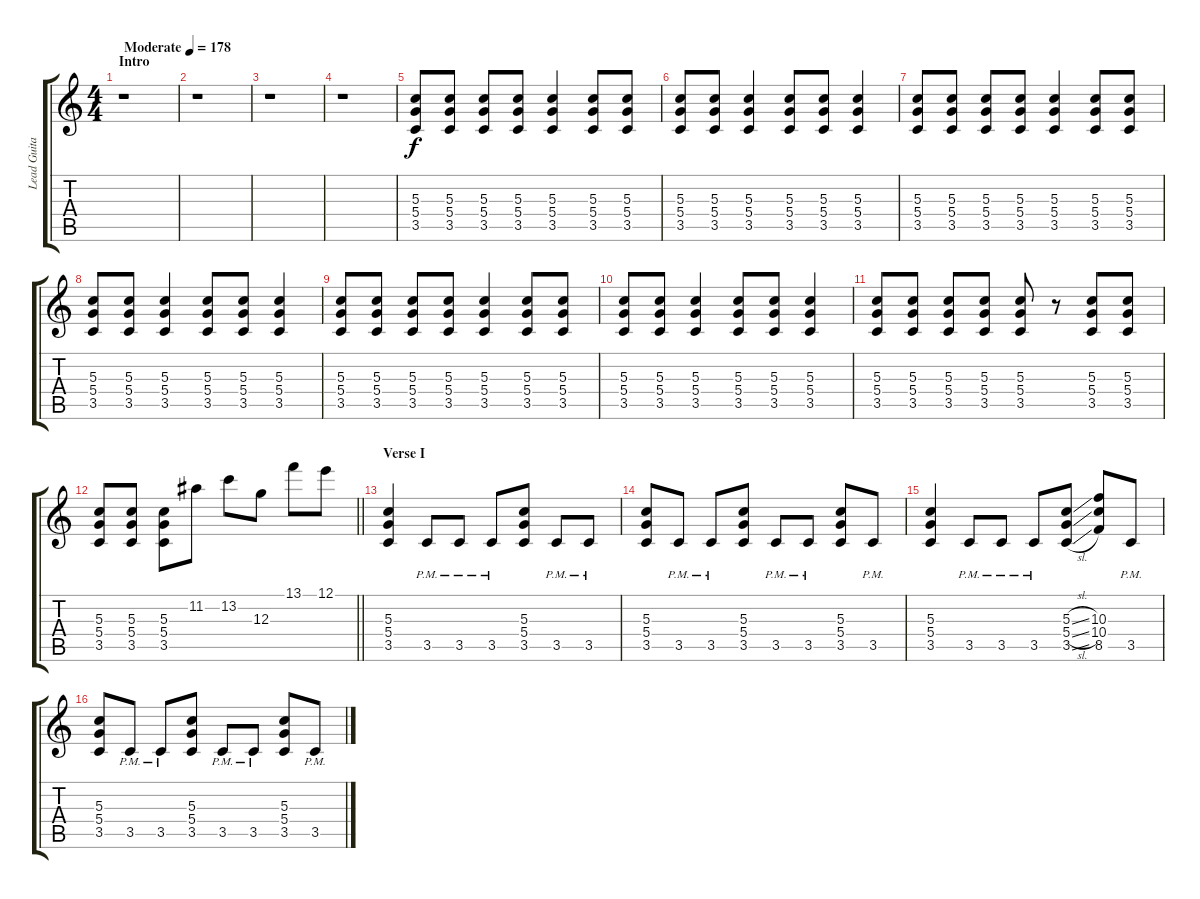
\track ("Lead Guitar II" "Lead Guita") {instrument overdrivenguitar}
\staff {score tabs}
\tuning (E4 B3 G3 D3 A2 E2) {hide}
\ts (4 4)
\section ("" "Intro")
\tempo (178 "Moderate")
\clef g2
\ks c
r.1{dy f instrument overdrivenguitar} |
r.1 |
r.1 |
r.1 |
(5.3 5.4 3.5).8 (5.3 5.4 3.5).8 (5.3 5.4 3.5).8 (5.3 5.4 3.5).8 (5.3 5.4 3.5).4 (5.3 5.4 3.5).8 (5.3 5.4 3.5).8 |
(5.3 5.4 3.5).8 (5.3 5.4 3.5).8 (5.3 5.4 3.5).4 (5.3 5.4 3.5).8 (5.3 5.4 3.5).8 (5.3 5.4 3.5).4 |
(5.3 5.4 3.5).8 (5.3 5.4 3.5).8 (5.3 5.4 3.5).8 (5.3 5.4 3.5).8 (5.3 5.4 3.5).4 (5.3 5.4 3.5).8 (5.3 5.4 3.5).8 |
(5.3 5.4 3.5).8 (5.3 5.4 3.5).8 (5.3 5.4 3.5).4 (5.3 5.4 3.5).8 (5.3 5.4 3.5).8 (5.3 5.4 3.5).4 |
(5.3 5.4 3.5).8 (5.3 5.4 3.5).8 (5.3 5.4 3.5).8 (5.3 5.4 3.5).8 (5.3 5.4 3.5).4 (5.3 5.4 3.5).8 (5.3 5.4 3.5).8 |
(5.3 5.4 3.5).8 (5.3 5.4 3.5).8 (5.3 5.4 3.5).4 (5.3 5.4 3.5).8 (5.3 5.4 3.5).8 (5.3 5.4 3.5).4 |
(5.3 5.4 3.5).8 (5.3 5.4 3.5).8 (5.3 5.4 3.5).8 (5.3 5.4 3.5).8 (5.3 5.4 3.5).8 r.8 (5.3 5.4 3.5).8 (5.3 5.4 3.5).8 |
\barLineRight lightlight
(5.3 5.4 3.5).8 (5.3 5.4 3.5).8 (5.3 5.4 3.5).8 11.2.8 13.2.8 12.3.8 13.1.8 12.1.8 |
\section ("" "Verse I")
(5.3 5.4 3.5).4 3.5{pm}.8 3.5{pm}.8 3.5{pm}.8 (5.3 5.4 3.5).8 3.5{pm}.8 3.5{pm}.8 |
(5.3 5.4 3.5).8 3.5{pm}.8 3.5{pm}.8 (5.3 5.4 3.5).8 3.5{pm}.8 3.5{pm}.8 (5.3 5.4 3.5).8 3.5{pm}.8 |
(5.3 5.4 3.5).4 3.5{pm}.8 3.5{pm}.8 3.5{pm}.8 (5.3{sl} 5.4{sl} 3.5{sl}).8 (10.3 10.4 8.5).8 3.5{pm}.8 |
(5.3 5.4 3.5).8 3.5{pm}.8 3.5{pm}.8 (5.3 5.4 3.5).8 3.5{pm}.8 3.5{pm}.8 (5.3 5.4 3.5).8 3.5{pm}.8
